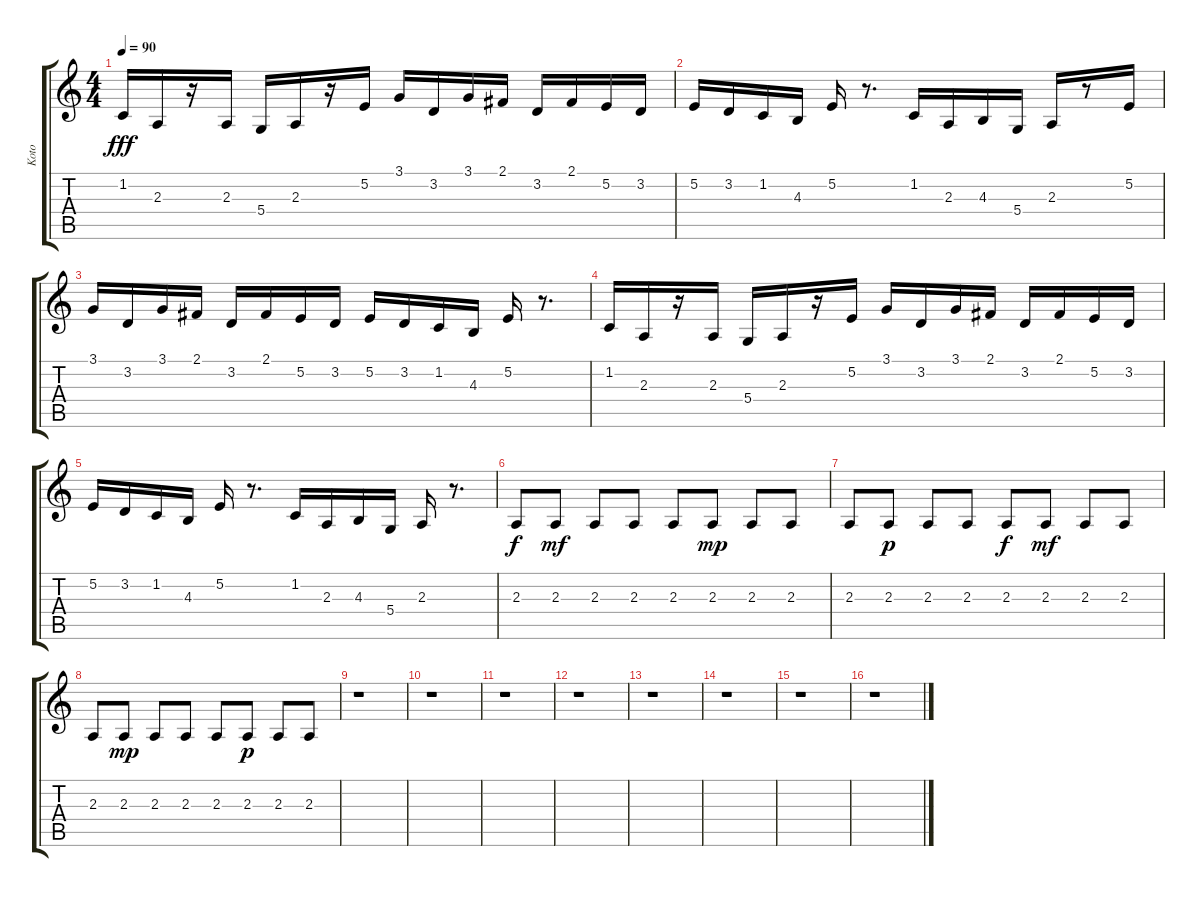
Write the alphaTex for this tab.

\track ("Koto" "Koto") {instrument koto}
\staff {score tabs}
\tuning (E4 B3 G3 D3 A2 E2) {hide}
\ts (4 4)
\tempo 90
\clef g2
\ks c
1.2.16{dy fff} 2.3.16 r.16 2.3.16 5.4.16 2.3.16 r.16 5.2.16 3.1.16 3.2.16 3.1.16 2.1.16 3.2.16 2.1.16 5.2.16 3.2.16 |
5.2.16 3.2.16 1.2.16 4.3.16 5.2.16 r.8{d} 1.2.16 2.3.16 4.3.16 5.4.16 2.3.16 r.8 5.2.16 |
3.1.16 3.2.16 3.1.16 2.1.16 3.2.16 2.1.16 5.2.16 3.2.16 5.2.16 3.2.16 1.2.16 4.3.16 5.2.16 r.8{d} |
1.2.16 2.3.16 r.16 2.3.16 5.4.16 2.3.16 r.16 5.2.16 3.1.16 3.2.16 3.1.16 2.1.16 3.2.16 2.1.16 5.2.16 3.2.16 |
5.2.16 3.2.16 1.2.16 4.3.16 5.2.16 r.8{d} 1.2.16 2.3.16 4.3.16 5.4.16 2.3.16 r.8{d} |
2.3.8{dy f} 2.3.8{dy mf} 2.3.8 2.3.8 2.3.8 2.3.8{dy mp} 2.3.8 2.3.8 |
2.3.8 2.3.8{dy p} 2.3.8 2.3.8 2.3.8{dy f} 2.3.8{dy mf} 2.3.8 2.3.8 |
2.3.8 2.3.8{dy mp} 2.3.8 2.3.8 2.3.8 2.3.8{dy p} 2.3.8 2.3.8 |
r.1 |
r.1 |
r.1 |
r.1 |
r.1 |
r.1 |
r.1 |
r.1
